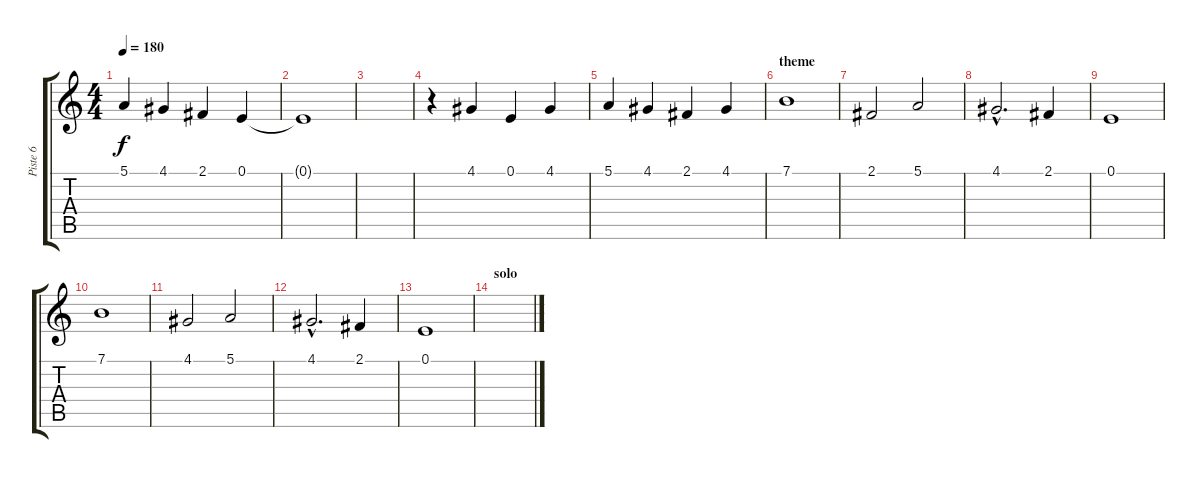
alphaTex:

\track ("Piste 6" "Piste 6") {instrument choiraahs}
\staff {score tabs}
\tuning (E4 B3 G3 D3 A2 E2) {hide}
\ts (4 4)
\tempo 180
\clef g2
\ks c
5.1.4{dy f} 4.1.4 2.1.4 0.1.4 |
0.1{t}.1 |
|
r.4 4.1.4 0.1.4 4.1.4 |
5.1.4 4.1.4 2.1.4 4.1.4 |
\section ("" "theme")
7.1.1{volume 11} |
2.1.2 5.1.2 |
4.1{hac}.2{d} 2.1.4 |
0.1.1 |
7.1.1{volume 11} |
4.1.2 5.1.2 |
4.1{hac}.2{d} 2.1.4 |
0.1.1 |
\section ("" "solo")
